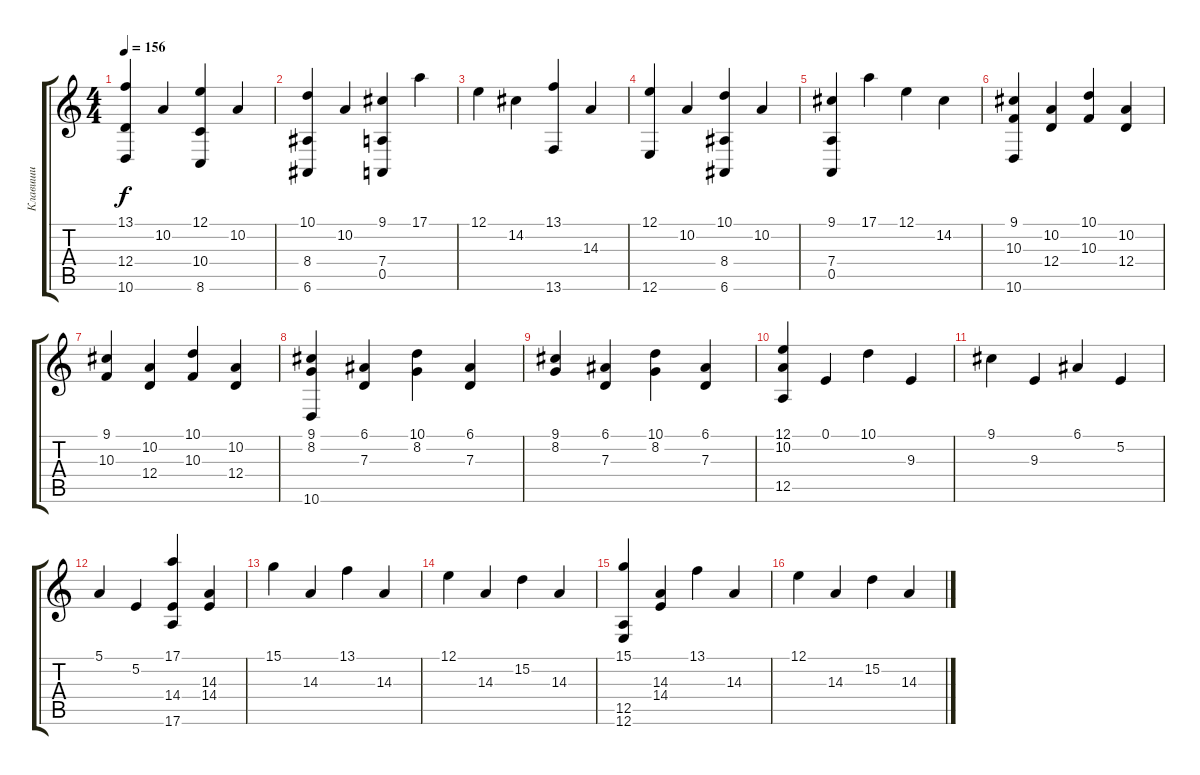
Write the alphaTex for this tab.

\track ("Клавиши" "Клавиши") {instrument electricgrandpiano}
\staff {score tabs}
\tuning (E4 B3 G3 D3 A2 E2) {hide}
\ts (4 4)
\tempo 156
\clef g2
\ks c
(13.1 12.4 10.6).4{dy f} 10.2.4 (12.1 10.4 8.6).4 10.2.4 |
(10.1 8.4 6.6).4 10.2.4 (9.1 7.4 0.5).4 17.1.4 |
12.1.4 14.2.4 (13.1 13.6).4 14.3.4 |
(12.1 12.6).4 10.2.4 (10.1 8.4 6.6).4 10.2.4 |
(9.1 7.4 0.5).4 17.1.4 12.1.4 14.2.4 |
(9.1 10.3 10.6).4 (10.2 12.4).4 (10.1 10.3).4 (10.2 12.4).4 |
(9.1 10.3).4 (10.2 12.4).4 (10.1 10.3).4 (10.2 12.4).4 |
(9.1 8.2 10.6).4 (6.1 7.3).4 (10.1 8.2).4 (6.1 7.3).4 |
(9.1 8.2).4 (6.1 7.3).4 (10.1 8.2).4 (6.1 7.3).4 |
(12.1 10.2 12.5).4 0.1.4 10.1.4 9.3.4 |
9.1.4 9.3.4 6.1.4 5.2.4 |
5.1.4 5.2.4 (17.1 14.4 17.6).4 (14.3 14.4).4 |
15.1.4 14.3.4 13.1.4 14.3.4 |
12.1.4 14.3.4 15.2.4 14.3.4 |
(15.1 12.5 12.6).4 (14.3 14.4).4 13.1.4 14.3.4 |
12.1.4 14.3.4 15.2.4 14.3.4
